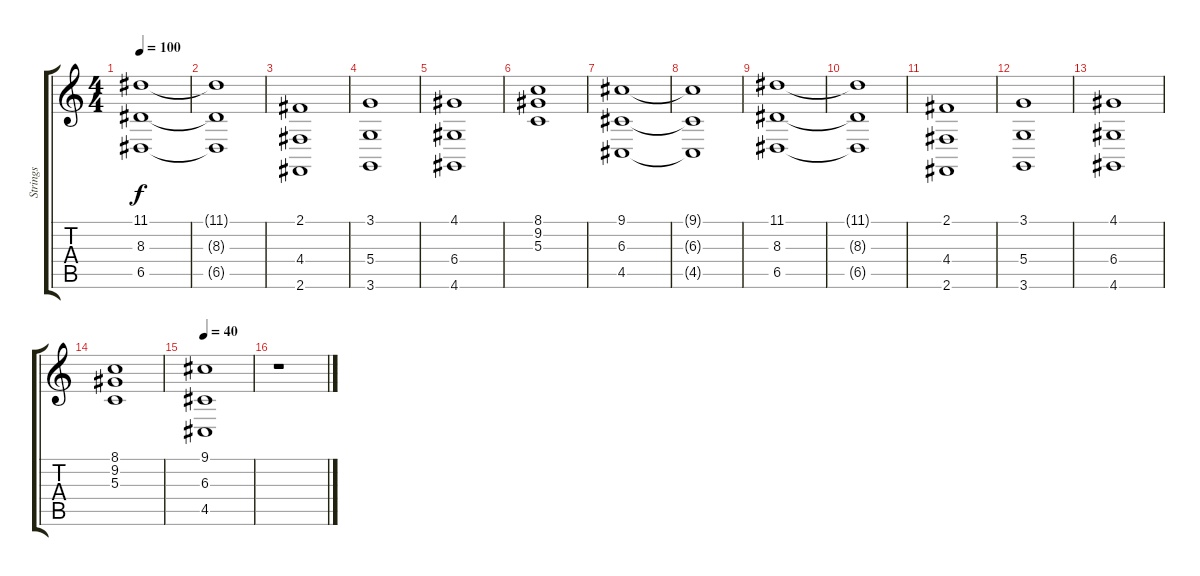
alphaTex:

\track ("Strings" "Strings") {instrument stringensemble1}
\staff {score tabs}
\tuning (E4 B3 G3 D3 A2 E2) {hide}
\ts (4 4)
\tempo 100
\clef g2
\ks c
(11.1 8.3 6.5).1{dy f} |
(11.1{t} 8.3{t} 6.5{t}).1 |
(2.1 4.4 2.6).1 |
(3.1 5.4 3.6).1 |
(4.1 6.4 4.6).1 |
(8.1 9.2 5.3).1 |
(9.1 6.3 4.5).1 |
(9.1{t} 6.3{t} 4.5{t}).1 |
(11.1 8.3 6.5).1 |
(11.1{t} 8.3{t} 6.5{t}).1 |
(2.1 4.4 2.6).1 |
(3.1 5.4 3.6).1 |
(4.1 6.4 4.6).1 |
(8.1 9.2 5.3).1 |
\tempo 40
(9.1 6.3 4.5).1{volume 1} |
r.1
